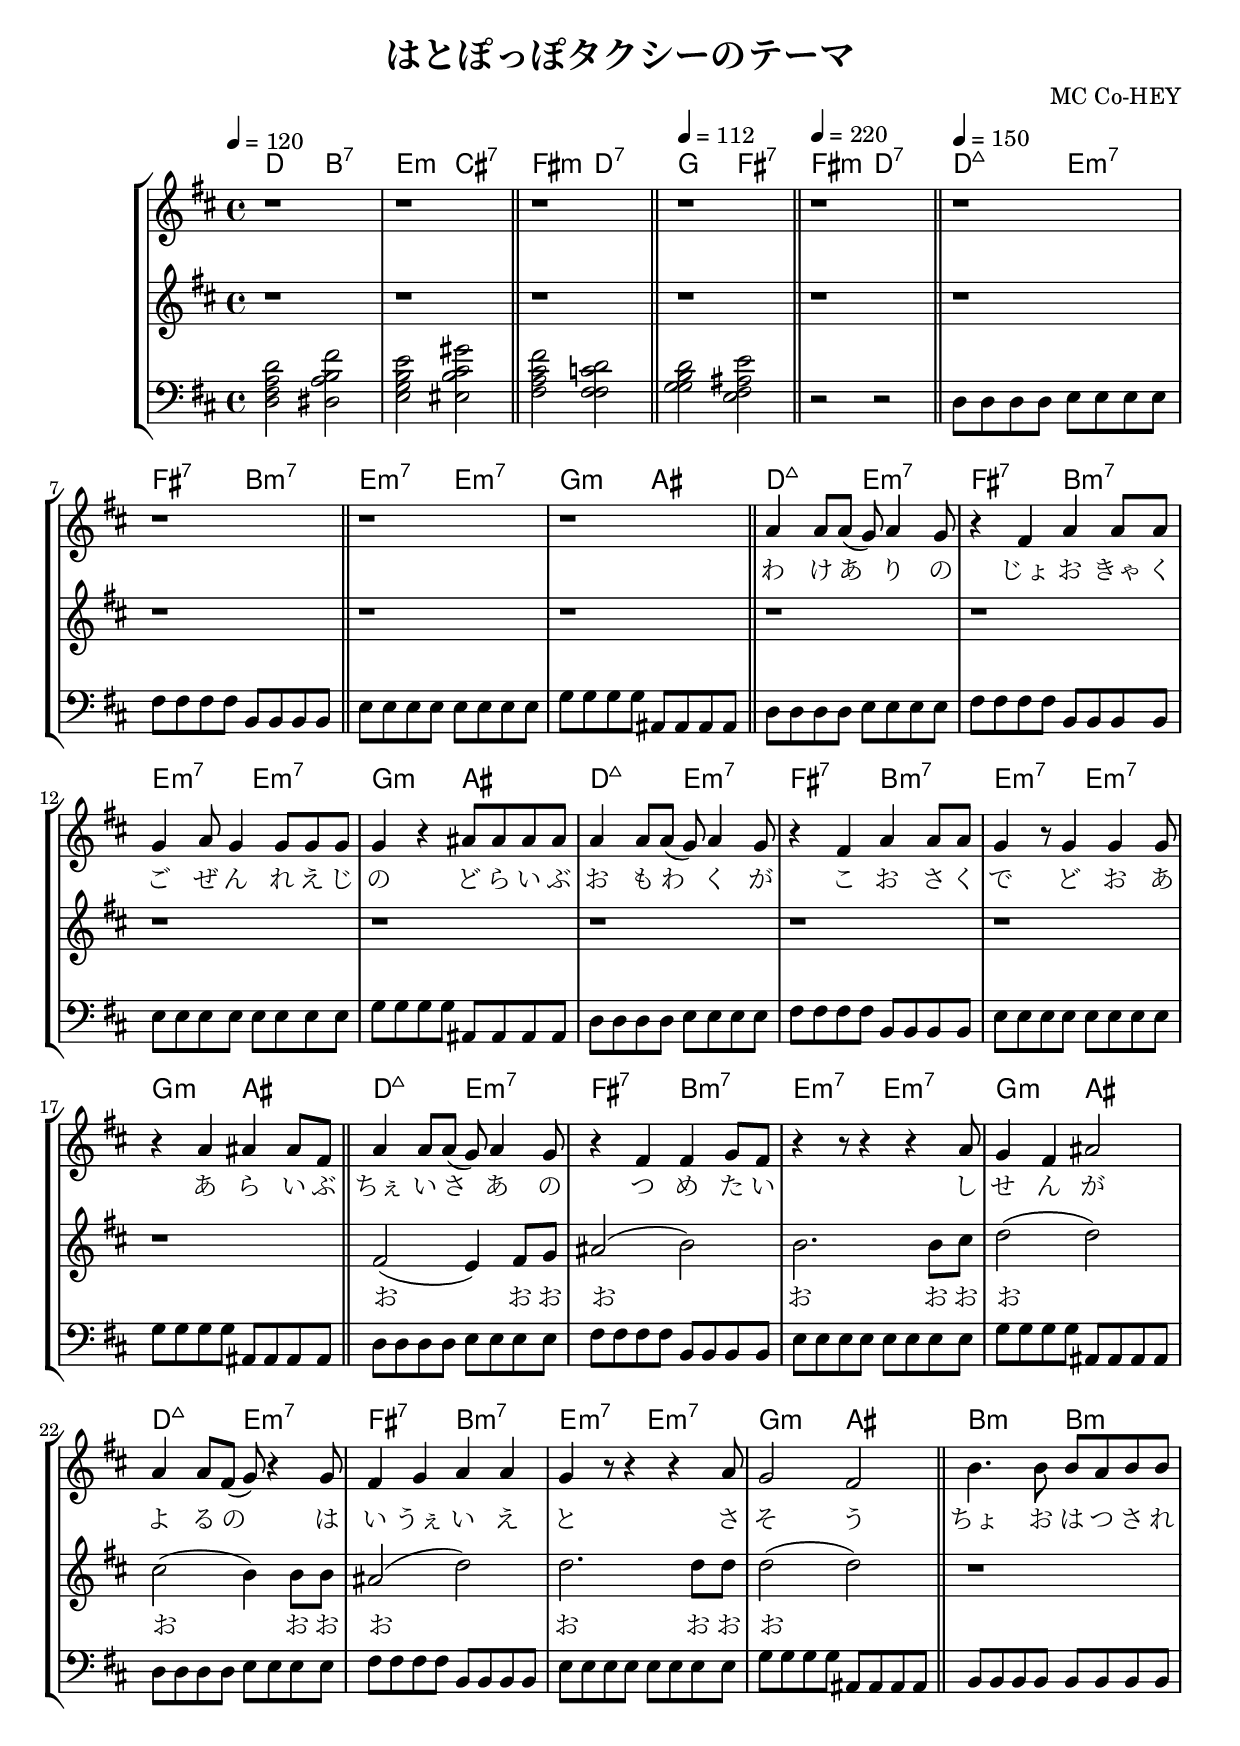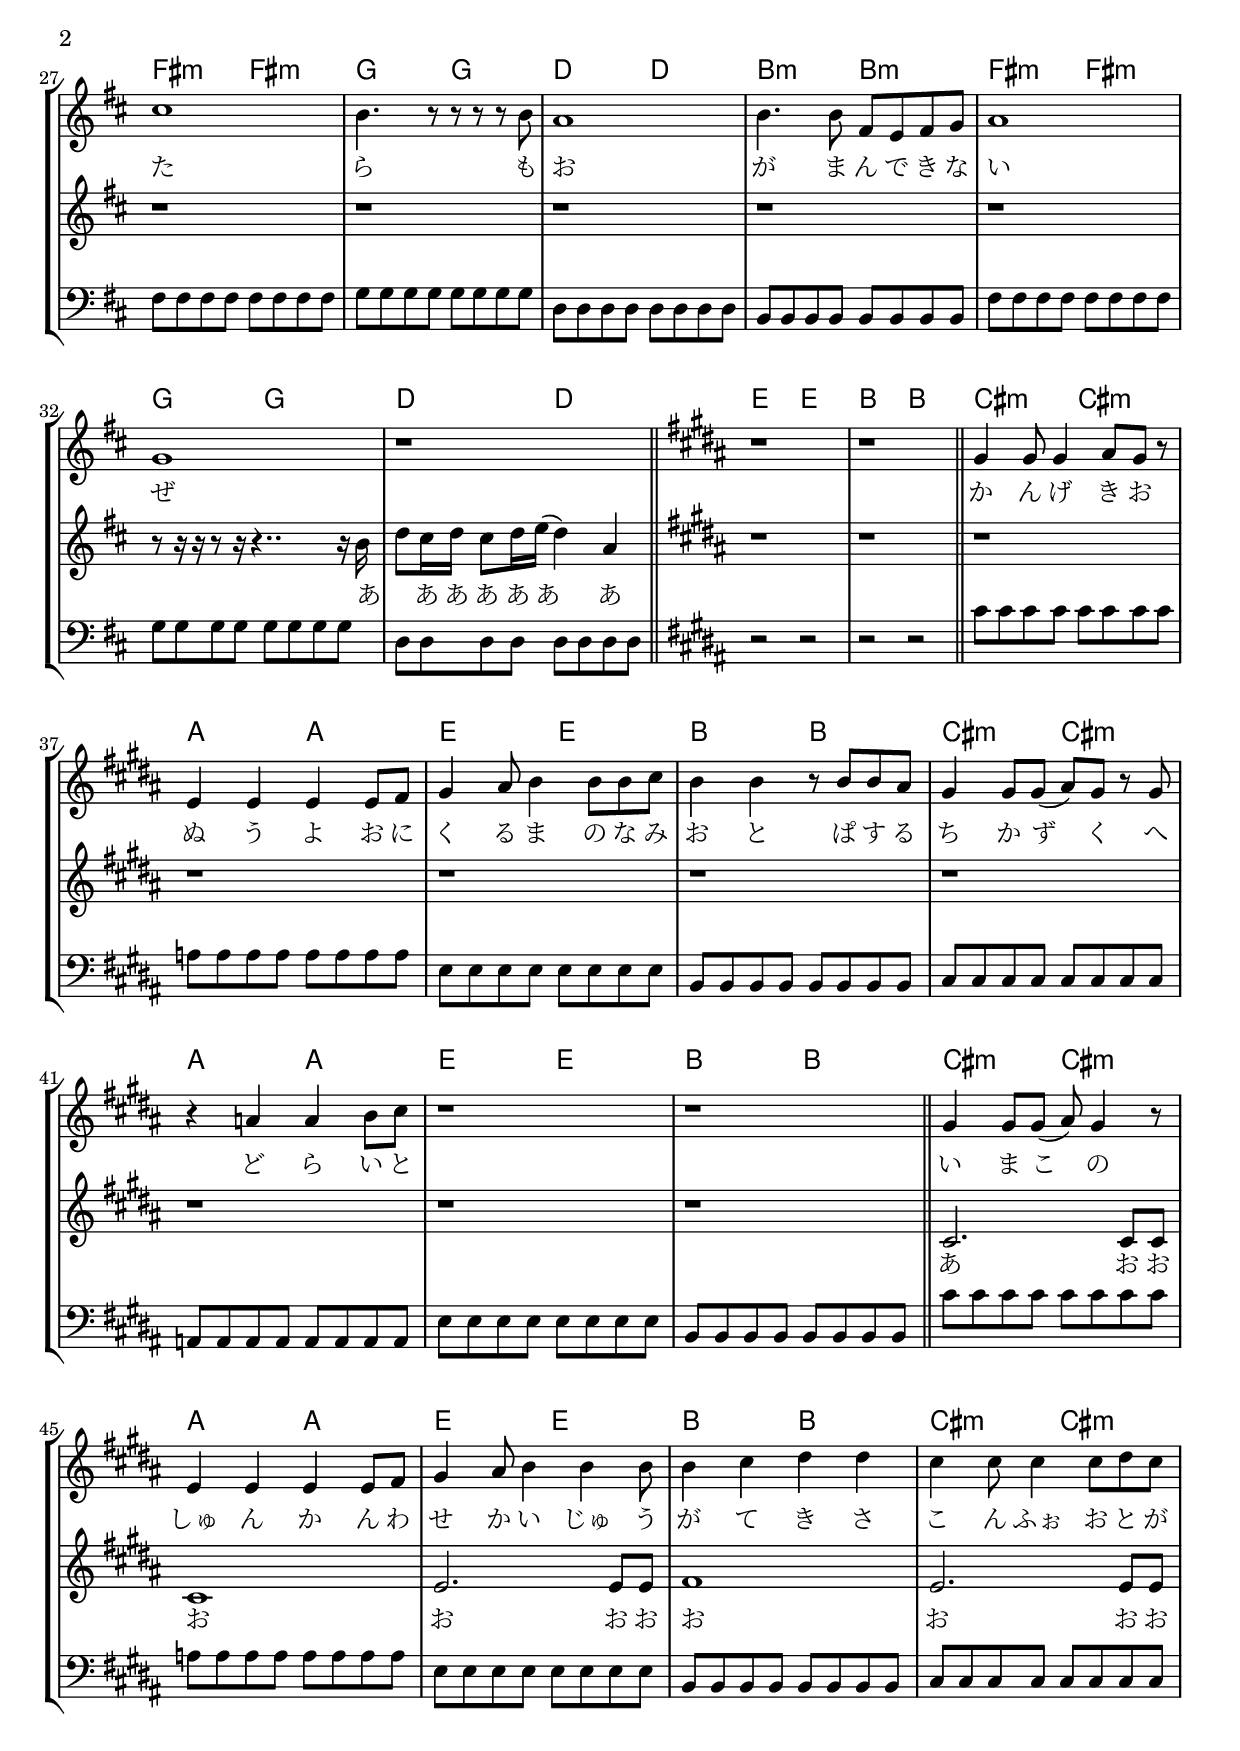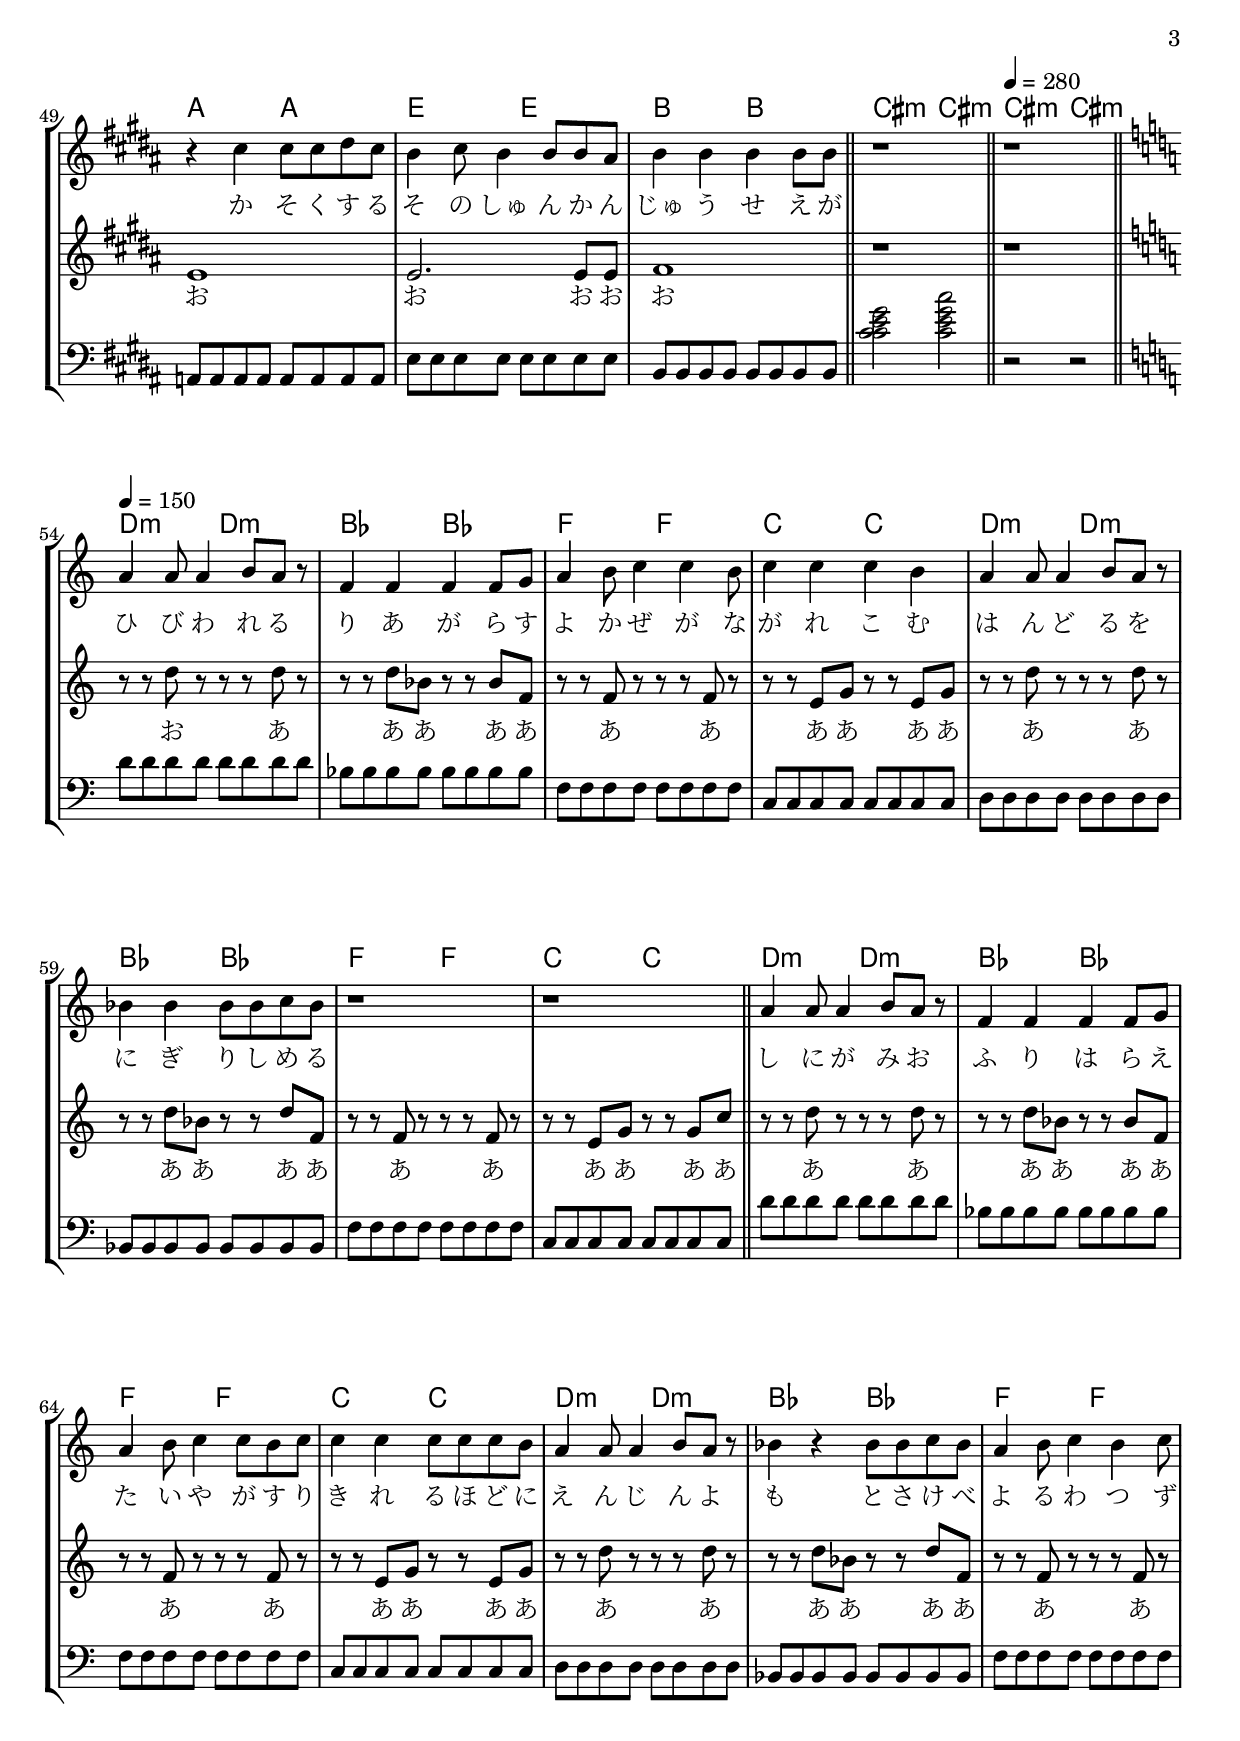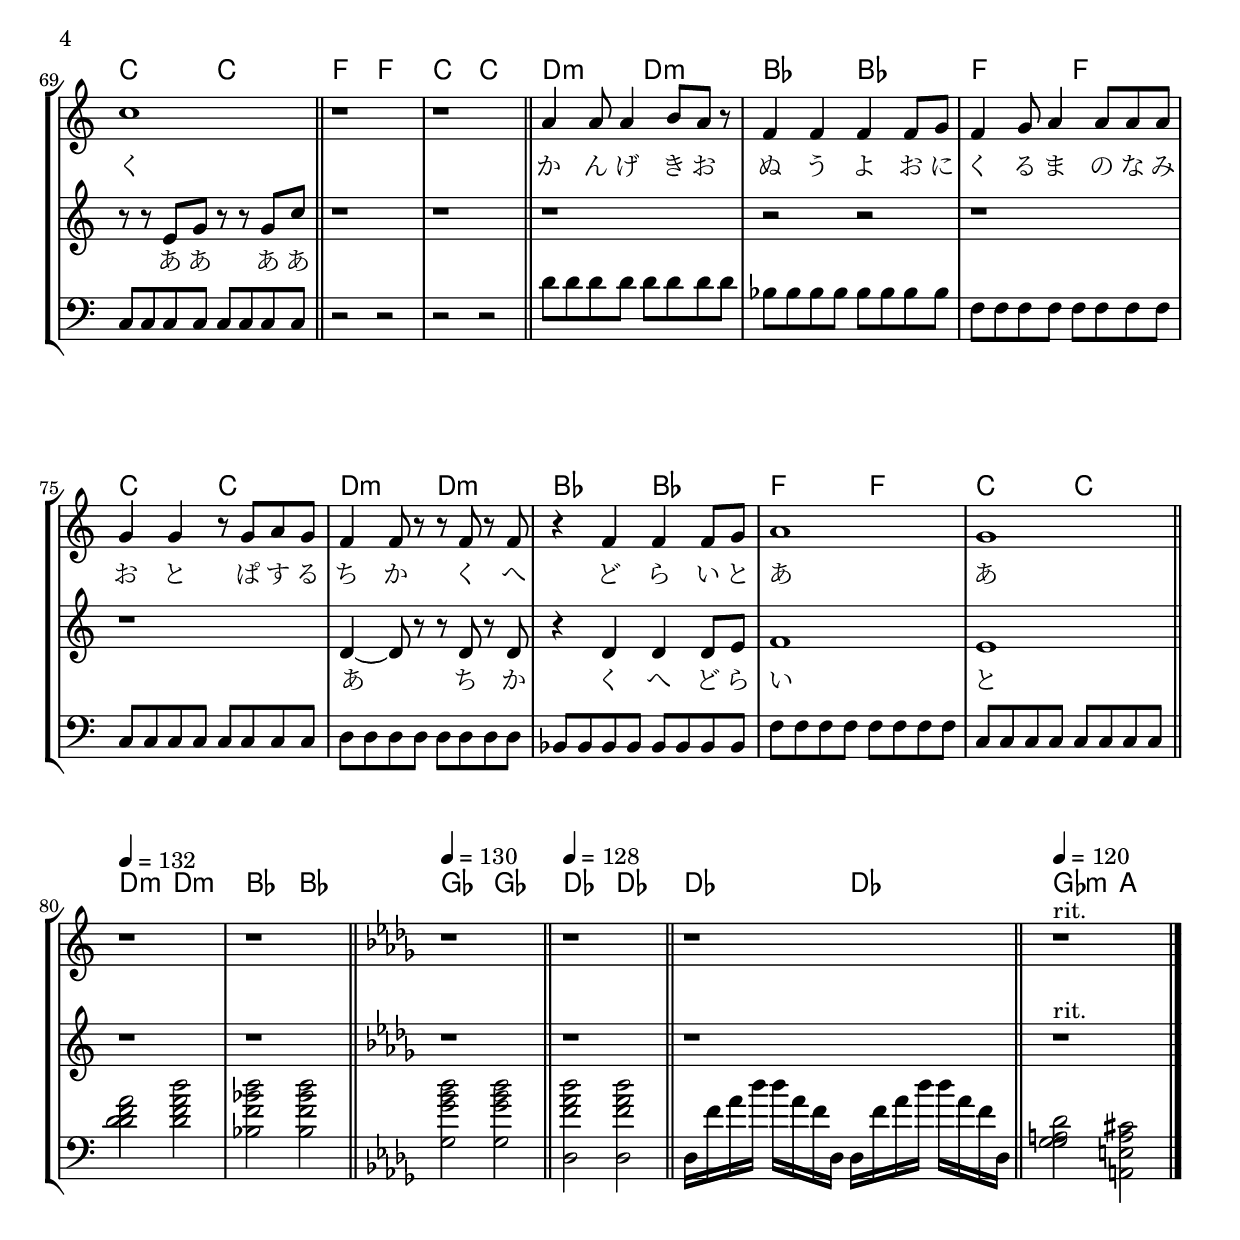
\version "2.12.1"

\header {
	title = \markup {はとぽっぽタクシーのテーマ}
	composer = \markup \center-column {"MC Co-HEY"}
}

harmony = \chordmode {
	d2 b:7 e:m cis:7 

	fis:m d:7 

	g fis:7 

	fis:m d:7 

	d:maj7 e:min7 fis:7 b:min7 

	e:min7 e:min7 g:m ais 

	d:maj7 e:min7 fis:7 b:min7 e:min7 e:min7 g:m ais d:maj7 e:min7 fis:7 b:min7 e:min7 e:min7 g:m ais 

	d:maj7 e:min7 fis:7 b:min7 e:min7 e:min7 g:m ais d:maj7 e:min7 fis:7 b:min7 e:min7 e:min7 g:m ais 

	b:m b:m fis:m fis:m g g d d b:m b:m fis:m fis:m g g d d 

	e e b b 

	cis:m cis:m a a e e b b cis:m cis:m a a e e b b 

	cis:m cis:m a a e e b b cis:m cis:m a a e e b b 

	cis:m cis:m 

	cis:m cis:m 

	d:m d:m bes bes f f c c d:m d:m bes bes f f c c 

	d:m d:m bes bes f f c c d:m d:m bes bes f f c c 

	f f c c 

	d:m d:m bes bes f f c c d:m d:m bes bes f f c c 

	d:m d:m bes bes 

	ges ges 

	des des 

	des des 

	ges:m a 
}

melody = {
	\key d \major
	\tempo 4 = 120
	r1 | r1   
	r1   
	\tempo 4 = 112
	r1   
	\tempo 4 = 220
	r1   
	\tempo 4 = 150
	r1 | r1   
	r1 | r1   
	\set Staff.midiInstrument = #"mmi0.38"
	a'4  a'8  a'8  (g'8)  a'4  g'8 
	r4  fis'4  a'4  a'8  a'8 
	g'4  a'8  g'4  g'8  g'8  g'8 
	g'4  r4  ais'8  ais'8  ais'8  ais'8 
	a'4  a'8  a'8  (g'8)  a'4  g'8 
	r4  fis'4  a'4  a'8  a'8 
	g'4  r8  g'4  g'4  g'8 
	r4  a'4  ais'4  ais'8  fis'8
	\set Staff.midiInstrument = #"mmi0.38"
	a'4  a'8  a'8  (g'8)  a'4  g'8 
	r4  fis'4  fis'4  g'8  fis'8 
	r4  r8  r4  r4  a'8 
	g'4  fis'4  ais'2 
	a'4  a'8  fis'8  (g'8)  r4  g'8 
	fis'4  g'4  a'4  a'4 
	g'4  r8  r4  r4  a'8 
	g'2  fis'2
	\set Staff.midiInstrument = #"mmi0.38"
	b'4.  b'8  b'8  a'8  b'8  b'8 
	cis''1 
	b'4.  r8  r8  r8  r8  b'8 
	a'1 
	b'4.  b'8  fis'8  e'8  fis'8  g'8 
	a'1 
	g'1 
	r1
	\key b \major
	r1 | r1   
	\set Staff.midiInstrument = #"mmi0.38"
	gis'4  gis'8  gis'4  ais'8  gis'8  r8 
	e'4  e'4  e'4  e'8  fis'8 
	gis'4  ais'8  b'4  b'8  b'8  cis''8 
	b'4  b'4  r8  b'8  b'8  ais'8 
	gis'4  gis'8  gis'8  (ais'8)  gis'8  r8  gis'8 
	r4  a'4  a'4  b'8  cis''8
	r1 r1 	\set Staff.midiInstrument = #"mmi0.38"
	gis'4  gis'8  gis'8  (ais'8)  gis'4  r8 
	e'4  e'4  e'4  e'8  fis'8 
	gis'4  ais'8  b'4  b'4  b'8 
	b'4  cis''4  dis''4  dis''4 
	cis''4  cis''8  cis''4  cis''8  dis''8  cis''8 
	r4  cis''4  cis''8  cis''8  dis''8  cis''8 
	b'4  cis''8  b'4  b'8  b'8  ais'8 
	b'4  b'4  b'4  b'8  b'8
	r1   
	\tempo 4 = 280
	r1   
	\set Staff.midiInstrument = #"mmi0.38"
		\key c \major
	\tempo 4 = 150
a'4  a'8  a'4  b'8  a'8  r8 
	f'4  f'4  f'4  f'8  g'8 
	a'4  b'8  c''4  c''4  b'8 
	c''4  c''4  c''4  b'4 
	a'4  a'8  a'4  b'8  a'8  r8 
	bes'4  bes'4  bes'8  bes'8  c''8  bes'8
	r1 r1 	\set Staff.midiInstrument = #"mmi0.38"
	a'4  a'8  a'4  b'8  a'8  r8 
	f'4  f'4  f'4  f'8  g'8 
	a'4  b'8  c''4  c''8  b'8  c''8 
	c''4  c''4  c''8  c''8  c''8  b'8 
	a'4  a'8  a'4  b'8  a'8  r8 
	bes'4  r4  bes'8  bes'8  c''8  bes'8 
	a'4  b'8  c''4  b'4  c''8 
	c''1
	r1 | r1   
	\set Staff.midiInstrument = #"Lead 3 (calliope)"
	a'4  a'8  a'4  b'8  a'8  r8 
	f'4  f'4  f'4  f'8  g'8 
	f'4  g'8  a'4  a'8  a'8  a'8 
	g'4  g'4  r8  g'8  a'8  g'8 
	f'4  f'8  r8  r8  f'8  r8  f'8 
	r4  f'4  f'4  f'8  g'8 
	a'1 
	g'1
	\tempo 4 = 132
	r1 | r1   
	\key des \major
	\tempo 4 = 130
	r1   
	\tempo 4 = 128
	r1   
	r1   
	\tempo 4 = 120
	r1^"rit." \bar "|."
}

words = \lyricmode {
	
	
	
	
	
	
	わ  け  あ  り  の  じょ  お  きゃ  く  ご  ぜ  ん  れ  え  じ  の  ど  ら  い  ぶ  お  も  わ  く  が  こ  お  さ  く  で  ど  お  あ  あ  ら  い  ぶ  
	ちぇ  い  さ  あ  の  つ  め  た  い  し  せ  ん  が  よ  る  の  は  い  うぇ  い  え  と  さ  そ  う  
	ちょ  お  は  つ  さ  れ  た  ら  も  お  が  ま  ん  で  き  な  い  ぜ  
	
	か  ん  げ  き  お  ぬ  う  よ  お  に  く  る  ま  の  な  み  お  と  ぱ  す  る  ち  か  ず  く  へ  ど  ら  い  と  
	い  ま  こ  の  しゅ  ん  か  ん  わ  せ  か  い  じゅ  う  が  て  き  さ  こ  ん  ふぉ  お  と  が  か  そ  く  す  る  そ  の  しゅ  ん  か  ん  じゅ  う  せ  え  が  
	
	
	ひ  び  わ  れ  る  り  あ  が  ら  す  よ  か  ぜ  が  な  が  れ  こ  む  は  ん  ど  る  を  に  ぎ  り  し  め  る  
	し  に  が  み  お  ふ  り  は  ら  え  た  い  や  が  す  り  き  れ  る  ほ  ど  に  え  ん  じ  ん  よ  も  と  さ  け  べ  よ  る  わ  つ  ず  く  
	
	か  ん  げ  き  お  ぬ  う  よ  お  に  く  る  ま  の  な  み  お  と  ぱ  す  る  ち  か  く  へ  ど  ら  い  と  あ  あ  
	
	
	
	
	
}

secondmelody = {
	\key d \major
	\tempo 4 = 120
	r1 | r1   
	r1   
	\tempo 4 = 112
	r1   
	\tempo 4 = 220
	r1   
	\tempo 4 = 150
	r1 | r1   
	r1 | r1   
	r1 | r1 | r1 | r1 | r1 | r1 | r1 | r1   
	\set Staff.midiInstrument = #"Synthstrings 1"
	fis'2  (e'4)  fis'8  g'8 
	ais'2  (b'2) 
	b'2.  b'8  cis''8 
	d''2  (d''2) 
	cis''2  (b'4)  b'8  b'8 
	ais'2  (d''2) 
	d''2.  d''8  d''8 
	d''2  (d''2)
	\set Staff.midiInstrument = #"Guitar harmonics"
	r1~ 
	r1 
	 r1~ 
	r1 
	 r1 
	r1 
	r8  r16  r16  r8  r16  r4..  r16  b'16 
	d''8  cis''16  d''16  cis''8  d''16  e''16  (d''4)  a'4
	\key b \major
	r1 | r1   
	r1 | r1 | r1 | r1 | r1 | r1 | r1 | r1   
	\set Staff.midiInstrument = #"Lead 7 (fifths)"
	cis'2.  cis'8  cis'8 
	cis'1 
	e'2.  e'8  e'8 
	fis'1 
	e'2.  e'8  e'8 
	e'1 
	e'2.  e'8  e'8 
	fis'1
	r1   
	\tempo 4 = 280
	r1   
	\set Staff.midiInstrument = #"fss0.6"
		\key c \major
	\tempo 4 = 150
r8  r8  d''8  r8  r8  r8  d''8  r8 
	r8  r8  d''8  bes'8  r8  r8  bes'8  f'8 
	r8  r8  f'8  r8  r8  r8  f'8  r8 
	r8  r8  e'8  g'8  r8  r8  e'8  g'8 
	r8  r8  d''8  r8  r8  r8  d''8  r8 
	r8  r8  d''8  bes'8  r8  r8  d''8  f'8 
	r8  r8  f'8  r8  r8  r8  f'8  r8 
	r8  r8  e'8  g'8  r8  r8  g'8  c''8
	\set Staff.midiInstrument = #"fss0.6"
	r8  r8  d''8  r8  r8  r8  d''8  r8 
	r8  r8  d''8  bes'8  r8  r8  bes'8  f'8 
	r8  r8  f'8  r8  r8  r8  f'8  r8 
	r8  r8  e'8  g'8  r8  r8  e'8  g'8 
	r8  r8  d''8  r8  r8  r8  d''8  r8 
	r8  r8  d''8  bes'8  r8  r8  d''8  f'8 
	r8  r8  f'8  r8  r8  r8  f'8  r8 
	r8  r8  e'8  g'8  r8  r8  g'8  c''8
	r1 | r1   
	\set Staff.midiInstrument = #"Lead 3 (calliope)"
	r1~ 
	r2  r2 
	r1 
	r1 
	d'4  d'8  r8  r8  d'8  r8  d'8 
	r4  d'4  d'4  d'8  e'8 
	f'1 
	e'1
	\tempo 4 = 132
	r1 | r1   
	\key des \major
	\tempo 4 = 130
	r1   
	\tempo 4 = 128
	r1   
	r1   
	\tempo 4 = 120
	r1^"rit." \bar "|."
}

secondwords = \lyricmode {
	
	
	
	
	
	
	
	お  お  お  お  お  お  お  お  お  お  お  お  お  お  お  お  
	あ  あ  あ  あ  あ  あ  あ  あ  
	
	
	お  お  お  お  お  お  お  お  お  お  お  お  お  お  お  お  
	
	
	あ  あ  あ  あ  あ  あ  あ  あ  あ  あ  あ  あ  あ  あ  あ  あ  あ  あ  あ  あ  あ  あ  あ  あ  
	あ  あ  あ  あ  あ  あ  あ  あ  あ  あ  あ  あ  あ  あ  あ  あ  あ  あ  あ  あ  あ  あ  あ  あ  
	
	ち  か  く  へ  ど  ら  い  と  あ  あ  
	
	
	
	
	
}

tempochange = {
	\tempo 4 = 120
	r1 | r1 \bar "||"
	\tempo 4 = 120
	r1 \bar "||"
	\tempo 4 = 112
	r1 \bar "||"
	\tempo 4 = 220
	r1 \bar "||"
	\tempo 4 = 150
	r1 | r1 \bar "||"
	\tempo 4 = 150
	r1 | r1 \bar "||"
	\tempo 4 = 150
	r1 | r1 | r1 | r1 | r1 | r1 | r1 | r1 \bar "||"
	\tempo 4 = 150
	r1 | r1 | r1 | r1 | r1 | r1 | r1 | r1 \bar "||"
	\tempo 4 = 150
	r1 | r1 | r1 | r1 | r1 | r1 | r1 | r1 \bar "||"
	\tempo 4 = 150
	r1 | r1 \bar "||"
	\tempo 4 = 150
	r1 | r1 | r1 | r1 | r1 | r1 | r1 | r1 \bar "||"
	\tempo 4 = 150
	r1 | r1 | r1 | r1 | r1 | r1 | r1 | r1 \bar "||"
	\tempo 4 = 150
	r1 \bar "||"
	\tempo 4 = 280
	r1 \bar "||"
	\tempo 4 = 150
	r1 | r1 | r1 | r1 | r1 | r1 | r1 | r1 \bar "||"
	\tempo 4 = 150
	r1 | r1 | r1 | r1 | r1 | r1 | r1 | r1 \bar "||"
	\tempo 4 = 150
	r1 | r1 \bar "||"
	\tempo 4 = 150
	r1 | r1 | r1 | r1 | r1 | r1 | r1 | r1 \bar "||"
	\tempo 4 = 132
	r1 | r1 \bar "||"
	\tempo 4 = 130
	r1 \bar "||"
	\tempo 4 = 128
	r1 \bar "||"
	\tempo 4 = 128
	r1 \bar "||"
	\tempo 4 = 120
	\tempo 4 = 90 r2 \tempo 4 = 80 r2 \bar "|."
}

mainacc = {
	\clef bass
	\set Staff.midiInstrument = #"Rock Organ"
	\key d \major
	\tempo 4 = 120
	<d fis a d'>2
	<dis a b fis'>2
	<e g b e'>2
	<eis b cis' gis'>2
	\bar "||"

	\set Staff.midiInstrument = #"Rock Organ"
	<fis a cis' fis'>2
	<fis fis c' d'>2
	\bar "||"

	\set Staff.midiInstrument = #"Rock Organ"
	\tempo 4 = 112
	<g g b d'>2
	<fis e ais e'>2
	\bar "||"

	\set Staff.midiInstrument = #"Rock Organ"
	\tempo 4 = 220
	r2
	r2
	\bar "||"

	\set Staff.midiInstrument = #"Electric Bass (pick)"
	\tempo 4 = 150
	d8 d8 d8 d8
	e8 e8 e8 e8
	fis8 fis8 fis8 fis8
	b,8 b,8 b,8 b,8
	\bar "||"

	\set Staff.midiInstrument = #"Electric Bass (pick)"
	e8 e8 e8 e8
	e8 e8 e8 e8
	g8 g8 g8 g8
	ais,8 ais,8 ais,8 ais,8
	\bar "||"

	\set Staff.midiInstrument = #"Electric Bass (pick)"
	d8 d8 d8 d8
	e8 e8 e8 e8
	fis8 fis8 fis8 fis8
	b,8 b,8 b,8 b,8
	e8 e8 e8 e8
	e8 e8 e8 e8
	g8 g8 g8 g8
	ais,8 ais,8 ais,8 ais,8
	d8 d8 d8 d8
	e8 e8 e8 e8
	fis8 fis8 fis8 fis8
	b,8 b,8 b,8 b,8
	e8 e8 e8 e8
	e8 e8 e8 e8
	g8 g8 g8 g8
	ais,8 ais,8 ais,8 ais,8
	\bar "||"

	\set Staff.midiInstrument = #"Electric Bass (pick)"
	d8 d8 d8 d8
	e8 e8 e8 e8
	fis8 fis8 fis8 fis8
	b,8 b,8 b,8 b,8
	e8 e8 e8 e8
	e8 e8 e8 e8
	g8 g8 g8 g8
	ais,8 ais,8 ais,8 ais,8
	d8 d8 d8 d8
	e8 e8 e8 e8
	fis8 fis8 fis8 fis8
	b,8 b,8 b,8 b,8
	e8 e8 e8 e8
	e8 e8 e8 e8
	g8 g8 g8 g8
	ais,8 ais,8 ais,8 ais,8
	\bar "||"

	\set Staff.midiInstrument = #"Electric Bass (pick)"
	b,8 b,8 b,8 b,8
	b,8 b,8 b,8 b,8
	fis8 fis8 fis8 fis8
	fis8 fis8 fis8 fis8
	g8 g8 g8 g8
	g8 g8 g8 g8
	d8 d8 d8 d8
	d8 d8 d8 d8
	b,8 b,8 b,8 b,8
	b,8 b,8 b,8 b,8
	fis8 fis8 fis8 fis8
	fis8 fis8 fis8 fis8
	g8 g8 g8 g8
	g8 g8 g8 g8
	d8 d8 d8 d8
	d8 d8 d8 d8
	\bar "||"

	\set Staff.midiInstrument = #"Electric Bass (pick)"
	\key b \major
	r2
	r2
	r2
	r2
	\bar "||"

	\set Staff.midiInstrument = #"Electric Guitar (muted)"
	cis'8 cis'8 cis'8 cis'8
	cis'8 cis'8 cis'8 cis'8
	a8 a8 a8 a8
	a8 a8 a8 a8
	e8 e8 e8 e8
	e8 e8 e8 e8
	b,8 b,8 b,8 b,8
	b,8 b,8 b,8 b,8
	cis8 cis8 cis8 cis8
	cis8 cis8 cis8 cis8
	a,8 a,8 a,8 a,8
	a,8 a,8 a,8 a,8
	e8 e8 e8 e8
	e8 e8 e8 e8
	b,8 b,8 b,8 b,8
	b,8 b,8 b,8 b,8
	\bar "||"

	\set Staff.midiInstrument = #"Electric Guitar (muted)"
	cis'8 cis'8 cis'8 cis'8
	cis'8 cis'8 cis'8 cis'8
	a8 a8 a8 a8
	a8 a8 a8 a8
	e8 e8 e8 e8
	e8 e8 e8 e8
	b,8 b,8 b,8 b,8
	b,8 b,8 b,8 b,8
	cis8 cis8 cis8 cis8
	cis8 cis8 cis8 cis8
	a,8 a,8 a,8 a,8
	a,8 a,8 a,8 a,8
	e8 e8 e8 e8
	e8 e8 e8 e8
	b,8 b,8 b,8 b,8
	b,8 b,8 b,8 b,8
	\bar "||"

	\set Staff.midiInstrument = #"Gunshot"
	<cis' cis' e' gis'>2
	<cis' e' gis' cis''>2
	\bar "||"

	\set Staff.midiInstrument = #"Electric Bass (pick)"
	\tempo 4 = 280
	r2
	r2
	\bar "||"

	\set Staff.midiInstrument = #"Distorted Guitar"
	\key c \major
	\tempo 4 = 150
	d'8 d'8 d'8 d'8
	d'8 d'8 d'8 d'8
	bes8 bes8 bes8 bes8
	bes8 bes8 bes8 bes8
	f8 f8 f8 f8
	f8 f8 f8 f8
	c8 c8 c8 c8
	c8 c8 c8 c8
	d8 d8 d8 d8
	d8 d8 d8 d8
	bes,8 bes,8 bes,8 bes,8
	bes,8 bes,8 bes,8 bes,8
	f8 f8 f8 f8
	f8 f8 f8 f8
	c8 c8 c8 c8
	c8 c8 c8 c8
	\bar "||"

	\set Staff.midiInstrument = #"Distorted Guitar"
	d'8 d'8 d'8 d'8
	d'8 d'8 d'8 d'8
	bes8 bes8 bes8 bes8
	bes8 bes8 bes8 bes8
	f8 f8 f8 f8
	f8 f8 f8 f8
	c8 c8 c8 c8
	c8 c8 c8 c8
	d8 d8 d8 d8
	d8 d8 d8 d8
	bes,8 bes,8 bes,8 bes,8
	bes,8 bes,8 bes,8 bes,8
	f8 f8 f8 f8
	f8 f8 f8 f8
	c8 c8 c8 c8
	c8 c8 c8 c8
	\bar "||"

	\set Staff.midiInstrument = #"Distorted Guitar"
	r2
	r2
	r2
	r2
	\bar "||"

	\set Staff.midiInstrument = #"Distorted Guitar"
	d'8 d'8 d'8 d'8
	d'8 d'8 d'8 d'8
	bes8 bes8 bes8 bes8
	bes8 bes8 bes8 bes8
	f8 f8 f8 f8
	f8 f8 f8 f8
	c8 c8 c8 c8
	c8 c8 c8 c8
	d8 d8 d8 d8
	d8 d8 d8 d8
	bes,8 bes,8 bes,8 bes,8
	bes,8 bes,8 bes,8 bes,8
	f8 f8 f8 f8
	f8 f8 f8 f8
	c8 c8 c8 c8
	c8 c8 c8 c8
	\bar "||"

	\set Staff.midiInstrument = #"Rock Organ"
	\tempo 4 = 132
	<d' d' f' a'>2
	<d' f' a' d''>2
	<bes f' bes' d''>2
	<bes f' bes' d''>2
	\bar "||"

	\set Staff.midiInstrument = #"Rock Organ"
	\key des \major
	\tempo 4 = 130
	<ges ges' bes' des''>2
	<ges ges' bes' des''>2
	\bar "||"

	\set Staff.midiInstrument = #"Rock Organ"
	\tempo 4 = 128
	<des f' as' des''>2
	<des f' as' des''>2
	\bar "||"

	\set Staff.midiInstrument = #"Guitar Fret Noise"
	des16 f' as' des'' des'' as' f' des
	des16 f' as' des'' des'' as' f' des
	\bar "||"

	\set Staff.midiInstrument = #"Electric Piano 1"
	\tempo 4 = 120
	<ges ges a des'>2
	<a, e a cis'>2
	\bar "|."
}

subacc = {
	\clef bass
	\set Staff.midiInstrument = #"Synthstrings 1"
	\key d \major
	\tempo 4 = 120
	d4.d8
	dis4.dis8
	e4.e8
	eis4.eis8
	\bar "||"

	\set Staff.midiInstrument = #"Synthstrings 1"
	fis4.fis8
	fis4.fis8
	\bar "||"

	\set Staff.midiInstrument = #"Synthstrings 1"
	\tempo 4 = 112
	g4.g8
	fis4.fis8
	\bar "||"

	\set Staff.midiInstrument = #"Synthstrings 1"
	\tempo 4 = 220
	r2
	r2
	\bar "||"

	\set Staff.midiInstrument = #"Acoustic grand"
	\tempo 4 = 150
	r2
	r2
	r2
	r2
	\bar "||"

	\set Staff.midiInstrument = #"Lead 2 (sawtooth)"
	e16 e g d' e e g d'
	e16 e g d' e e g d'
	g16 g bes d' g g bes d'
	ais,16 eis ais d' ais, eis ais d'
	\bar "||"

	\set Staff.midiInstrument = #"Lead 2 (sawtooth)"
	d16 fis cis' d' d fis cis' d'
	e16 e g d' e e g d'
	fis16 e ais e' fis e ais e'
	b,16 fis a d' b, fis a d'
	e16 e g d' e e g d'
	e16 e g d' e e g d'
	g16 g bes d' g g bes d'
	ais,16 eis ais d' ais, eis ais d'
	d16 fis cis' d' d fis cis' d'
	e16 e g d' e e g d'
	fis16 e ais e' fis e ais e'
	b,16 fis a d' b, fis a d'
	e16 e g d' e e g d'
	e16 e g d' e e g d'
	g16 g bes d' g g bes d'
	ais,16 eis ais d' ais, eis ais d'
	\bar "||"

	\set Staff.midiInstrument = #"Lead 2 (sawtooth)"
	d8 d'16 cis'16   fis16 cis'16 d'16 cis'16
	e8 d'16 g16   e16 g16 d'16 g16
	fis8 e'16 ais16   e16 ais16 e'16 ais16
	b,8 d'16 a16   fis16 a16 d'16 a16
	e8 d'16 g16   e16 g16 d'16 g16
	e8 d'16 g16   e16 g16 d'16 g16
	g8 d'16 bes16   g16 bes16 d'16 bes16
	ais,8 d'16 ais16   eis16 ais16 d'16 ais16
	d8 d'16 cis'16   fis16 cis'16 d'16 cis'16
	e8 d'16 g16   e16 g16 d'16 g16
	fis8 e'16 ais16   e16 ais16 e'16 ais16
	b,8 d'16 a16   fis16 a16 d'16 a16
	e8 d'16 g16   e16 g16 d'16 g16
	e8 d'16 g16   e16 g16 d'16 g16
	g8 d'16 bes16   g16 bes16 d'16 bes16
	ais,8 d'16 ais16   eis16 ais16 d'16 ais16
	\bar "||"

	\set Staff.midiInstrument = #"Lead 2 (sawtooth)"
	<b, fis b d'>4 <b, fis b d'>4
	<b, fis b d'>4 <b, fis b d'>4
	<fis a cis' fis'>4 <fis a cis' fis'>4
	<fis a cis' fis'>4 <fis a cis' fis'>4
	<g g b d'>4 <g g b d'>4
	<g g b d'>4 <g g b d'>4
	<d fis a d'>4 <d fis a d'>4
	<d fis a d'>4 <d fis a d'>4
	<b, fis b d'>4 <b, fis b d'>4
	<b, fis b d'>4 <b, fis b d'>4
	<fis a cis' fis'>4 <fis a cis' fis'>4
	<fis a cis' fis'>4 <fis a cis' fis'>4
	<g g b d'>4 <g g b d'>4
	<g g b d'>4 <g g b d'>4
	<d fis a d'>4 <d fis a d'>4
	<d fis a d'>4 <d fis a d'>4
	\bar "||"

	\set Staff.midiInstrument = #"Overdriven Guitar"
	\key b \major
	r2
	r2
	r2
	r2
	\bar "||"

	\set Staff.midiInstrument = #"Electric Grand"
	cis'16 cis'16 <cis' e' gis'>16 cis'16   cis'32 cis'32 cis'16 <cis' e' gis'>16 cis'16
	cis'16 cis'16 <e' gis' cis''>16 cis'16   cis'32 cis'32 cis'16 <e' gis' cis''>16 cis'16
	a16 a16 <e' a' cis''>16 a16   a32 a32 a16 <e' a' cis''>16 a16
	a16 a16 <e' a' cis''>16 a16   a32 a32 a16 <e' a' cis''>16 a16
	e16 e16 <e' gis' b'>16 e16   e32 e32 e16 <e' gis' b'>16 e16
	e16 e16 <e' gis' b'>16 e16   e32 e32 e16 <e' gis' b'>16 e16
	b,16 b,16 <dis' fis' b'>16 b,16   b,32 b,32 b,16 <dis' fis' b'>16 b,16
	b,16 b,16 <dis' fis' b'>16 b,16   b,32 b,32 b,16 <dis' fis' b'>16 b,16
	cis16 cis16 <cis' e' gis'>16 cis16   cis32 cis32 cis16 <cis' e' gis'>16 cis16
	cis16 cis16 <cis' e' gis'>16 cis16   cis32 cis32 cis16 <cis' e' gis'>16 cis16
	a,16 a,16 <cis' e' a'>16 a,16   a,32 a,32 a,16 <cis' e' a'>16 a,16
	a,16 a,16 <cis' e' a'>16 a,16   a,32 a,32 a,16 <cis' e' a'>16 a,16
	e16 e16 <b e' gis'>16 e16   e32 e32 e16 <b e' gis'>16 e16
	e16 e16 <b e' gis'>16 e16   e32 e32 e16 <b e' gis'>16 e16
	b,16 b,16 <dis' fis' b'>16 b,16   b,32 b,32 b,16 <dis' fis' b'>16 b,16
	b,16 b,16 <dis' fis' dis''>16 b,16   b,32 b,32 b,16 <dis' fis' dis''>16 b,16
	\bar "||"

	\set Staff.midiInstrument = #"Electric Grand"
	cis'16 cis'16 <cis' e' gis'>16 cis'16   cis'32 cis'32 cis'16 <cis' e' gis'>16 cis'16
	cis'16 cis'16 <e' gis' cis''>16 cis'16   cis'32 cis'32 cis'16 <e' gis' cis''>16 cis'16
	a16 a16 <e' a' cis''>16 a16   a32 a32 a16 <e' a' cis''>16 a16
	a16 a16 <e' a' cis''>16 a16   a32 a32 a16 <e' a' cis''>16 a16
	e16 e16 <e' gis' b'>16 e16   e32 e32 e16 <e' gis' b'>16 e16
	e16 e16 <e' gis' b'>16 e16   e32 e32 e16 <e' gis' b'>16 e16
	b,16 b,16 <dis' fis' b'>16 b,16   b,32 b,32 b,16 <dis' fis' b'>16 b,16
	b,16 b,16 <dis' fis' b'>16 b,16   b,32 b,32 b,16 <dis' fis' b'>16 b,16
	cis16 cis16 <cis' e' gis'>16 cis16   cis32 cis32 cis16 <cis' e' gis'>16 cis16
	cis16 cis16 <cis' e' gis'>16 cis16   cis32 cis32 cis16 <cis' e' gis'>16 cis16
	a,16 a,16 <cis' e' a'>16 a,16   a,32 a,32 a,16 <cis' e' a'>16 a,16
	a,16 a,16 <cis' e' a'>16 a,16   a,32 a,32 a,16 <cis' e' a'>16 a,16
	e16 e16 <b e' gis'>16 e16   e32 e32 e16 <b e' gis'>16 e16
	e16 e16 <b e' gis'>16 e16   e32 e32 e16 <b e' gis'>16 e16
	b,16 b,16 <dis' fis' b'>16 b,16   b,32 b,32 b,16 <dis' fis' b'>16 b,16
	b,16 b,16 <dis' fis' dis''>16 b,16   b,32 b,32 b,16 <dis' fis' dis''>16 b,16
	\bar "||"

	\set Staff.midiInstrument = #"Gunshot"
	<cis' cis' e' gis'>2
	<cis' e' gis' cis''>2
	\bar "||"

	\set Staff.midiInstrument = #"Orchestra Hit"
	\tempo 4 = 280
	r2
	r2
	\bar "||"

	\set Staff.midiInstrument = #"Gunshot"
	\key c \major
	\tempo 4 = 150
	d'16 d'16 <d' f' a'>16 d'16   d'32 d'32 d'16 <d' f' a'>16 d'16
	d'16 d'16 <f' a' d''>16 d'16   d'32 d'32 d'16 <f' a' d''>16 d'16
	bes16 bes16 <f' bes' d''>16 bes16   bes32 bes32 bes16 <f' bes' d''>16 bes16
	bes16 bes16 <f' bes' d''>16 bes16   bes32 bes32 bes16 <f' bes' d''>16 bes16
	f16 f16 <f' a' c''>16 f16   f32 f32 f16 <f' a' c''>16 f16
	f16 f16 <f' a' c''>16 f16   f32 f32 f16 <f' a' c''>16 f16
	c16 c16 <e' g' c''>16 c16   c32 c32 c16 <e' g' c''>16 c16
	c16 c16 <e' g' c''>16 c16   c32 c32 c16 <e' g' c''>16 c16
	d16 d16 <d' f' a'>16 d16   d32 d32 d16 <d' f' a'>16 d16
	d16 d16 <d' f' a'>16 d16   d32 d32 d16 <d' f' a'>16 d16
	bes,16 bes,16 <d' f' bes'>16 bes,16   bes,32 bes,32 bes,16 <d' f' bes'>16 bes,16
	bes,16 bes,16 <d' f' bes'>16 bes,16   bes,32 bes,32 bes,16 <d' f' bes'>16 bes,16
	f16 f16 <c' f' a'>16 f16   f32 f32 f16 <c' f' a'>16 f16
	f16 f16 <c' f' a'>16 f16   f32 f32 f16 <c' f' a'>16 f16
	c16 c16 <e' g' c''>16 c16   c32 c32 c16 <e' g' c''>16 c16
	c16 c16 <e' g' e''>16 c16   c32 c32 c16 <e' g' e''>16 c16
	\bar "||"

	\set Staff.midiInstrument = #"Gunshot"
	d'16 d'16 <d' f' a'>16 d'16   d'32 d'32 d'16 <d' f' a'>16 d'16
	d'16 d'16 <f' a' d''>16 d'16   d'32 d'32 d'16 <f' a' d''>16 d'16
	bes16 bes16 <f' bes' d''>16 bes16   bes32 bes32 bes16 <f' bes' d''>16 bes16
	bes16 bes16 <f' bes' d''>16 bes16   bes32 bes32 bes16 <f' bes' d''>16 bes16
	f16 f16 <f' a' c''>16 f16   f32 f32 f16 <f' a' c''>16 f16
	f16 f16 <f' a' c''>16 f16   f32 f32 f16 <f' a' c''>16 f16
	c16 c16 <e' g' c''>16 c16   c32 c32 c16 <e' g' c''>16 c16
	c16 c16 <e' g' c''>16 c16   c32 c32 c16 <e' g' c''>16 c16
	d16 d16 <d' f' a'>16 d16   d32 d32 d16 <d' f' a'>16 d16
	d16 d16 <d' f' a'>16 d16   d32 d32 d16 <d' f' a'>16 d16
	bes,16 bes,16 <d' f' bes'>16 bes,16   bes,32 bes,32 bes,16 <d' f' bes'>16 bes,16
	bes,16 bes,16 <d' f' bes'>16 bes,16   bes,32 bes,32 bes,16 <d' f' bes'>16 bes,16
	f16 f16 <c' f' a'>16 f16   f32 f32 f16 <c' f' a'>16 f16
	f16 f16 <c' f' a'>16 f16   f32 f32 f16 <c' f' a'>16 f16
	c16 c16 <e' g' c''>16 c16   c32 c32 c16 <e' g' c''>16 c16
	c16 c16 <e' g' e''>16 c16   c32 c32 c16 <e' g' e''>16 c16
	\bar "||"

	\set Staff.midiInstrument = #"Orchestra Hit"
	r2
	r2
	r2
	r2
	\bar "||"

	\set Staff.midiInstrument = #"Orchestra Hit"
	d'8 <d' f' a'>16 <d' f' a'>16   d'16 <d' f' a'>16 <d' f' a'>16 d'16
	d'8 <f' a' d''>16 <f' a' d''>16   d'16 <f' a' d''>16 <f' a' d''>16 d'16
	bes8 <f' bes' d''>16 <f' bes' d''>16   bes16 <f' bes' d''>16 <f' bes' d''>16 bes16
	bes8 <f' bes' d''>16 <f' bes' d''>16   bes16 <f' bes' d''>16 <f' bes' d''>16 bes16
	f8 <f' a' c''>16 <f' a' c''>16   f16 <f' a' c''>16 <f' a' c''>16 f16
	f8 <f' a' c''>16 <f' a' c''>16   f16 <f' a' c''>16 <f' a' c''>16 f16
	c8 <e' g' c''>16 <e' g' c''>16   c16 <e' g' c''>16 <e' g' c''>16 c16
	c8 <e' g' c''>16 <e' g' c''>16   c16 <e' g' c''>16 <e' g' c''>16 c16
	d8 <d' f' a'>16 <d' f' a'>16   d16 <d' f' a'>16 <d' f' a'>16 d16
	d8 <d' f' a'>16 <d' f' a'>16   d16 <d' f' a'>16 <d' f' a'>16 d16
	bes,8 <d' f' bes'>16 <d' f' bes'>16   bes,16 <d' f' bes'>16 <d' f' bes'>16 bes,16
	bes,8 <d' f' bes'>16 <d' f' bes'>16   bes,16 <d' f' bes'>16 <d' f' bes'>16 bes,16
	f8 <c' f' a'>16 <c' f' a'>16   f16 <c' f' a'>16 <c' f' a'>16 f16
	f8 <c' f' a'>16 <c' f' a'>16   f16 <c' f' a'>16 <c' f' a'>16 f16
	c8 <e' g' c''>16 <e' g' c''>16   c16 <e' g' c''>16 <e' g' c''>16 c16
	c8 <e' g' e''>16 <e' g' e''>16   c16 <e' g' e''>16 <e' g' e''>16 c16
	\bar "||"

	\set Staff.midiInstrument = #"Orchestra Hit"
	\tempo 4 = 132
	d'4 r4
	d'4 r4
	bes4 r4
	bes4 r4
	\bar "||"

	\set Staff.midiInstrument = #"Orchestra Hit"
	\key des \major
	\tempo 4 = 130
	r2
	r2
	\bar "||"

	\set Staff.midiInstrument = #"Orchestra Hit"
	\tempo 4 = 128
	r2
	r2
	\bar "||"

	\set Staff.midiInstrument = #"Acoustic grand"
	r2
	r2
	\bar "||"

	\set Staff.midiInstrument = #"Acoustic grand"
	\tempo 4 = 120
	r2
	r2
	\bar "|."
}

percA = {
	\drummode {
	r1 |r1 \bar "||"
	r1 \bar "||"
	r1 \bar "||"
	r1 \bar "||"
	r8 cymr16 cymr16 cymr8 cymr16 cymr16 cymr8 cymr16 cymr16 cymr8 cymr8  |cymr8 cymr16 cymr16 cymr8 cymr16 cymr16 cymr8 cymr16 cymr16 cymr8 cymr8  \bar "||"
	r8 cymr16 cymr16 cymr8 cymr16 cymr16 cymr8 cymr16 cymr16 cymr8 cymr8  |cymr8 cymr16 cymr16 cymr8 cymr16 cymr16 cymr8 cymr16 cymr16 cymr8 cymr8  \bar "||"
	r8 cymr16 cymr16 cymr8 cymr16 cymr16 cymr8 cymr16 cymr16 cymr8 cymr8  |cymr8 cymr16 cymr16 cymr8 cymr16 cymr16 cymr8 cymr16 cymr16 cymr8 cymr8  |cymr8 cymr16 cymr16 cymr8 cymr16 cymr16 cymr8 cymr16 cymr16 cymr8 cymr16 cymr16  |cymr8 cymr16 cymr16 cymr8 cymr16 cymr16 cymr8 cymr16 cymr16 cymr8 cymr8  |r8 cymr16 cymr16 cymr8 cymr16 cymr16 cymr8 cymr16 cymr16 cymr8 cymr8  |cymr8 cymr16 cymr16 cymr8 cymr16 cymr16 cymr8 cymr16 cymr16 cymr8 cymr8  |cymr8 cymr16 cymr16 cymr8 cymr16 cymr16 cymr8 cymr16 cymr16 cymr8 cymr16 cymr16  |cymr8 cymr16 cymr16 cymr8 cymr16 cymr16 cymr8 cymr16 cymr16 cymr8 cymr8  \bar "||"
	r8 cymr16 cymr16 cymr8 cymr16 cymr16 cymr8 cymr16 cymr16 cymr8 cymr8  |cymr8 cymr16 cymr16 cymr8 cymr16 cymr16 cymr8 cymr16 cymr16 cymr8 cymr8  |cymr8 cymr16 cymr16 cymr8 cymr16 cymr16 cymr8 cymr16 cymr16 cymr8 cymr16 cymr16  |cymr8 cymr16 cymr16 cymr8 cymr16 cymr16 cymr8 cymr16 cymr16 cymr8 cymr8  |r8 cymr16 cymr16 cymr8 cymr16 cymr16 cymr8 cymr16 cymr16 cymr8 cymr8  |cymr8 cymr16 cymr16 cymr8 cymr16 cymr16 cymr8 cymr16 cymr16 cymr8 cymr8  |cymr8 cymr16 cymr16 cymr8 cymr16 cymr16 cymr8 cymr16 cymr16 cymr8 cymr16 cymr16  |cymr8 cymr16 cymr16 cymr8 cymr16 cymr16 cymr8 cymr16 cymr16 cymr8 cymr8  \bar "||"
	r2. hho4  |r1  |r2. hho4  |r1  |r2. hho4  |r1  |r2. hho4  |r1  \bar "||"
	r8 cymr16 cymr16 cymr8 cymr16 cymr16 cymr8 cymr16 cymr16 cymr8 cymr8  |cymr8 cymr16 cymr16 cymr8 cymr16 cymr16 cymr8 cymr16 cymr16 cymr8 cymr8  \bar "||"
	r8 cymr16 cymr16 cymr8 cymr16 cymr16 cymr8 cymr16 cymr16 cymr8 cymr8  |cymr8 cymr16 cymr16 cymr8 cymr16 cymr16 cymr8 cymr16 cymr16 cymr8 cymr8  |cymr8 cymr16 cymr16 cymr8 cymr16 cymr16 cymr8 cymr16 cymr16 cymr8 cymr16 cymr16  |cymr8 cymr16 cymr16 cymr8 cymr16 cymr16 cymr8 cymr16 cymr16 cymr8 cymr8  |r8 cymr16 cymr16 cymr8 cymr16 cymr16 cymr8 cymr16 cymr16 cymr8 cymr8  |cymr8 cymr16 cymr16 cymr8 cymr16 cymr16 cymr8 cymr16 cymr16 cymr8 cymr8  |cymr8 cymr16 cymr16 cymr8 cymr16 cymr16 cymr8 cymr16 cymr16 cymr8 cymr16 cymr16  |cymr8 cymr16 cymr16 cymr8 cymr16 cymr16 cymr8 cymr16 cymr16 cymr8 cymr8  \bar "||"
	r8 cymr16 cymr16 cymr8 cymr16 cymr16 cymr8 cymr16 cymr16 cymr8 cymr8  |cymr8 cymr16 cymr16 cymr8 cymr16 cymr16 cymr8 cymr16 cymr16 cymr8 cymr8  |cymr8 cymr16 cymr16 cymr8 cymr16 cymr16 cymr8 cymr16 cymr16 cymr8 cymr16 cymr16  |cymr8 cymr16 cymr16 cymr8 cymr16 cymr16 cymr8 cymr16 cymr16 cymr8 cymr8  |r8 cymr16 cymr16 cymr8 cymr16 cymr16 cymr8 cymr16 cymr16 cymr8 cymr8  |cymr8 cymr16 cymr16 cymr8 cymr16 cymr16 cymr8 cymr16 cymr16 cymr8 cymr8  |cymr8 cymr16 cymr16 cymr8 cymr16 cymr16 cymr8 cymr16 cymr16 cymr8 cymr16 cymr16  |cymr8 cymr16 cymr16 cymr8 cymr16 cymr16 cymr8 cymr16 cymr16 cymr8 cymr8  \bar "||"
	r1 \bar "||"
	r1 \bar "||"
	r8 cymr16 cymr16 cymr8 cymr16 cymr16 cymr8 cymr16 cymr16 cymr8 cymr8  |cymr8 cymr16 cymr16 cymr8 cymr16 cymr16 cymr8 cymr16 cymr16 cymr8 cymr8  |cymr8 cymr16 cymr16 cymr8 cymr16 cymr16 cymr8 cymr16 cymr16 cymr8 cymr16 cymr16  |cymr8 cymr16 cymr16 cymr8 cymr16 cymr16 cymr8 cymr16 cymr16 cymr8 cymr8  |r8 cymr16 cymr16 cymr8 cymr16 cymr16 cymr8 cymr16 cymr16 cymr8 cymr8  |cymr8 cymr16 cymr16 cymr8 cymr16 cymr16 cymr8 cymr16 cymr16 cymr8 cymr8  |cymr8 cymr16 cymr16 cymr8 cymr16 cymr16 cymr8 cymr16 cymr16 cymr8 cymr16 cymr16  |cymr8 cymr16 cymr16 cymr8 cymr16 cymr16 cymr8 cymr16 cymr16 cymr8 cymr8  \bar "||"
	r8 cymr16 cymr16 cymr8 cymr16 cymr16 cymr8 cymr16 cymr16 cymr8 cymr8  |cymr8 cymr16 cymr16 cymr8 cymr16 cymr16 cymr8 cymr16 cymr16 cymr8 cymr8  |cymr8 cymr16 cymr16 cymr8 cymr16 cymr16 cymr8 cymr16 cymr16 cymr8 cymr16 cymr16  |cymr8 cymr16 cymr16 cymr8 cymr16 cymr16 cymr8 cymr16 cymr16 cymr8 cymr8  |r8 cymr16 cymr16 cymr8 cymr16 cymr16 cymr8 cymr16 cymr16 cymr8 cymr8  |cymr8 cymr16 cymr16 cymr8 cymr16 cymr16 cymr8 cymr16 cymr16 cymr8 cymr8  |cymr8 cymr16 cymr16 cymr8 cymr16 cymr16 cymr8 cymr16 cymr16 cymr8 cymr16 cymr16  |cymr8 cymr16 cymr16 cymr8 cymr16 cymr16 cymr8 cymr16 cymr16 cymr8 cymr8  \bar "||"
	r2 hho2  |r2 hho2  \bar "||"
	r8 cymr16 cymr16 cymr8 cymr16 cymr16 cymr8 cymr16 cymr16 cymr8 cymr8  |cymr8 cymr16 cymr16 cymr8 cymr16 cymr16 cymr8 cymr16 cymr16 cymr8 cymr8  |cymr8 cymr16 cymr16 cymr8 cymr16 cymr16 cymr8 cymr16 cymr16 cymr8 cymr16 cymr16  |cymr8 cymr16 cymr16 cymr8 cymr16 cymr16 cymr8 cymr16 cymr16 cymr8 cymr8  |r8 cymr16 cymr16 cymr8 cymr16 cymr16 cymr8 cymr16 cymr16 cymr8 cymr8  |cymr8 cymr16 cymr16 cymr8 cymr16 cymr16 cymr8 cymr16 cymr16 cymr8 cymr8  |cymr8 cymr16 cymr16 cymr8 cymr16 cymr16 cymr8 cymr16 cymr16 cymr8 cymr16 cymr16  |cymr8 cymr16 cymr16 cymr8 cymr16 cymr16 cymr8 cymr16 cymr16 cymr8 cymr8  \bar "||"
	cymr4 cymr4 cymr4 cymr4  |cymr4 cymr8 cymr16 cymr16 cymr4 cymr4  \bar "||"
	cymr4 cymr4 cymr4 cymr4  \bar "||"
	r1 \bar "||"
	r1 \bar "||"
	r1 \bar "|."
	}
}

percB = {
	\drummode {
	r1 |r1 \bar "||"
	r1 \bar "||"
	r1 \bar "||"
	r1 \bar "||"
	r4 sn2 sn4  |r4 sn2 sn8 sn16 sn16  \bar "||"
	r4 sn2 sn4  |r4 sn2 sn8 sn16 sn16  \bar "||"
	r4 sn2 sn4  |r4 sn8 sn4. sn4  |r4 sn2 sn4  |r4 sn8 sn4. sn4  |r4 sn2 sn4  |r4 sn8 sn4. sn4  |r4 sn2 sn4  |r4 sn2 sn8 sn16 sn16  \bar "||"
	r4 sn2 sn4  |r4 sn8 sn4. sn4  |r4 sn2 sn4  |r4 sn8 sn4. sn4  |r4 sn2 sn4  |r4 sn8 sn4. sn4  |r4 sn2 sn4  |r4 sn2 sn8 sn16 sn16  \bar "||"
	r4 hh4 hh2  |hh4 hh4 hh4 hh4  |hh4 hh4 hh4 r16 hh8.  |hh4 hh4 hh4 hh4  |r4 hh4 hh2  |hh4 hh4 hh4 hh4  |hh4 hh4 hh4 r16 hh8.  |r4 hh4. r16 hh8 hh8 hh16  \bar "||"
	r4 sn2 sn4  |r4 sn2 sn8 sn16 sn16  \bar "||"
	r4 sn2 sn4  |r4 sn8 sn4. sn4  |r4 sn2 sn4  |r4 sn8 sn4. sn4  |r4 sn2 sn4  |r4 sn8 sn4. sn4  |r4 sn2 sn4  |r4 sn2 sn8 sn16 sn16  \bar "||"
	r4 sn2 sn4  |r4 sn8 sn4. sn4  |r4 sn2 sn4  |r4 sn8 sn4. sn4  |r4 sn2 sn4  |r4 sn8 sn4. sn4  |r4 sn2 sn4  |r4 sn2 sn8 sn16 sn16  \bar "||"
	r1 \bar "||"
	r1 \bar "||"
	r4 sn2 sn4  |r4 sn8 sn4. sn4  |r4 sn2 sn4  |r4 sn8 sn4. sn4  |r4 sn2 sn4  |r4 sn8 sn4. sn4  |r4 sn2 sn4  |r4 sn2 sn8 sn16 sn16  \bar "||"
	r4 sn2 sn4  |r4 sn8 sn4. sn4  |r4 sn2 sn4  |r4 sn8 sn4. sn4  |r4 sn2 sn4  |r4 sn8 sn4. sn4  |r4 sn2 sn4  |r4 sn2 sn8 sn16 sn16  \bar "||"
	r8 hh16 hh16 hh8 hh16 hh8. hh16 hh16 hh8 hh16 hh16  |hh8 hh16 hh16 hh8 hh16 hh8 hh4. r16  \bar "||"
	r4 sn2 sn4  |r4 sn8 sn4. sn4  |r4 sn2 sn4  |r4 sn8 sn4. sn4  |r4 sn2 sn4  |r4 sn8 sn4. sn4  |r4 sn2 sn4  |r4 sn2 sn8 sn16 sn16  \bar "||"
	r2 sn2  |r2 sn2  \bar "||"
	r2 sn2  \bar "||"
	r1 \bar "||"
	r1 \bar "||"
	r1 \bar "|."
	}
}

percC = {
	\drummode {
	r1 |r1 \bar "||"
	r1 \bar "||"
	r1 \bar "||"
	r1 \bar "||"
	bd8. bd16 bd8. bd16 bd8. bd16 bd8. bd16  |bd8. bd16 bd8. bd16 bd8. bd16 bd8. bd16  \bar "||"
	bd8. bd16 bd8. bd16 bd8. bd16 bd8. bd16  |bd8. bd16 bd8. bd16 bd8. bd16 bd8. bd16  \bar "||"
	bd8. bd16 bd8. bd16 bd8. bd16 bd8. bd16  |bd8. bd16 bd8. bd16 bd8. bd16 bd4  |bd8. bd16 bd8. bd16 bd8. bd16 bd8. bd16  |bd8. bd16 bd8. bd16 bd8. bd16 bd4  |bd8. bd16 bd8. bd16 bd8. bd16 bd8. bd16  |bd8. bd16 bd8. bd16 bd8. bd16 bd4  |bd8. bd16 bd8. bd16 bd8. bd16 bd8. bd16  |bd8. bd16 bd8. bd16 bd8. bd16 bd8. bd16  \bar "||"
	bd8. bd16 bd8. bd16 bd8. bd16 bd8. bd16  |bd8. bd16 bd8. bd16 bd8. bd16 bd4  |bd8. bd16 bd8. bd16 bd8. bd16 bd8. bd16  |bd8. bd16 bd8. bd16 bd8. bd16 bd4  |bd8. bd16 bd8. bd16 bd8. bd16 bd8. bd16  |bd8. bd16 bd8. bd16 bd8. bd16 bd4  |bd8. bd16 bd8. bd16 bd8. bd16 bd8. bd16  |bd8. bd16 bd8. bd16 bd8. bd16 bd8. bd16  \bar "||"
	r16 hhp8 hhp8 hhp8 hhp8 hhp8 hhp8 hhp8 hhp16  |r16 hhp8 hhp8 hhp8 hhp8 hhp8 hhp8 hhp8 hhp16  |r16 hhp8 hhp8 hhp8 hhp8 hhp8 hhp4 hhp16  |r16 hhp8 hhp8 hhp8 hhp8 hhp8 hhp8 hhp8 hhp16  |r16 hhp8 hhp8 hhp8 hhp8 hhp8 hhp8 hhp8 hhp16  |r16 hhp8 hhp8 hhp8 hhp8 hhp8 hhp8 hhp8 hhp16  |r16 hhp8 hhp8 hhp8 hhp8 hhp8 hhp4 hhp16  |r16 hhp8 hhp8 hhp8 hhp8. hhp8 hhp8 hhp8  \bar "||"
	bd8. bd16 bd8. bd16 bd8. bd16 bd8. bd16  |bd8. bd16 bd8. bd16 bd8. bd16 bd8. bd16  \bar "||"
	bd8. bd16 bd8. bd16 bd8. bd16 bd8. bd16  |bd8. bd16 bd8. bd16 bd8. bd16 bd4  |bd8. bd16 bd8. bd16 bd8. bd16 bd8. bd16  |bd8. bd16 bd8. bd16 bd8. bd16 bd4  |bd8. bd16 bd8. bd16 bd8. bd16 bd8. bd16  |bd8. bd16 bd8. bd16 bd8. bd16 bd4  |bd8. bd16 bd8. bd16 bd8. bd16 bd8. bd16  |bd8. bd16 bd8. bd16 bd8. bd16 bd8. bd16  \bar "||"
	bd8. bd16 bd8. bd16 bd8. bd16 bd8. bd16  |bd8. bd16 bd8. bd16 bd8. bd16 bd4  |bd8. bd16 bd8. bd16 bd8. bd16 bd8. bd16  |bd8. bd16 bd8. bd16 bd8. bd16 bd4  |bd8. bd16 bd8. bd16 bd8. bd16 bd8. bd16  |bd8. bd16 bd8. bd16 bd8. bd16 bd4  |bd8. bd16 bd8. bd16 bd8. bd16 bd8. bd16  |bd8. bd16 bd8. bd16 bd8. bd16 bd8. bd16  \bar "||"
	r1 \bar "||"
	r1 \bar "||"
	bd8. bd16 bd8. bd16 bd8. bd16 bd8. bd16  |bd8. bd16 bd8. bd16 bd8. bd16 bd4  |bd8. bd16 bd8. bd16 bd8. bd16 bd8. bd16  |bd8. bd16 bd8. bd16 bd8. bd16 bd4  |bd8. bd16 bd8. bd16 bd8. bd16 bd8. bd16  |bd8. bd16 bd8. bd16 bd8. bd16 bd4  |bd8. bd16 bd8. bd16 bd8. bd16 bd8. bd16  |bd8. bd16 bd8. bd16 bd8. bd16 bd8. bd16  \bar "||"
	bd8. bd16 bd8. bd16 bd8. bd16 bd8. bd16  |bd8. bd16 bd8. bd16 bd8. bd16 bd4  |bd8. bd16 bd8. bd16 bd8. bd16 bd8. bd16  |bd8. bd16 bd8. bd16 bd8. bd16 bd4  |bd8. bd16 bd8. bd16 bd8. bd16 bd8. bd16  |bd8. bd16 bd8. bd16 bd8. bd16 bd4  |bd8. bd16 bd8. bd16 bd8. bd16 bd8. bd16  |bd8. bd16 bd8. bd16 bd8. bd16 bd8. bd16  \bar "||"
	r4 sn2 sn4  |r4 sn4. sn16 sn8 sn16 sn16 sn16  \bar "||"
	bd8. bd16 bd8. bd16 bd8. bd16 bd8. bd16  |bd8. bd16 bd8. bd16 bd8. bd16 bd4  |bd8. bd16 bd8. bd16 bd8. bd16 bd8. bd16  |bd8. bd16 bd8. bd16 bd8. bd16 bd4  |bd8. bd16 bd8. bd16 bd8. bd16 bd8. bd16  |bd8. bd16 bd8. bd16 bd8. bd16 bd4  |bd8. bd16 bd8. bd16 bd8. bd16 bd8. bd16  |bd8. bd16 bd8. bd16 bd8. bd16 bd8. bd16  \bar "||"
	bd2. r8 bd8  |bd2 r8 bd4.  \bar "||"
	bd2 r8 bd4.  \bar "||"
	r1 \bar "||"
	r1 \bar "||"
	r1 \bar "|."
	}
}

percD = {
	\drummode {
	r1 |r1 \bar "||"
	r1 \bar "||"
	r1 \bar "||"
	r1 \bar "||"
	r1  |r4. tommh2 r8  \bar "||"
	r1  |r4. tommh2 r8  \bar "||"
	r1  |r2 r16 tommh4. r16  |r1  |r2 r16 tommh4. r16  |r1  |r2 r16 tommh4. r16  |r1  |r4. tommh2 r8  \bar "||"
	r1  |r2 r16 tommh4. r16  |r1  |r2 r16 tommh4. r16  |r1  |r2 r16 tommh4. r16  |r1  |r4. tommh2 r8  \bar "||"
	r8 sn4 sn4 sn4 sn8  |r8 sn4 sn4 sn4 sn8  |r8 sn4 sn4 sn4 sn8  |r8 sn4 sn4 sn4 sn8  |r8 sn4 sn4 sn4 sn8  |r8 sn4 sn4 sn4 sn8  |r8 sn4 sn4 sn4 sn8  |r8 sn4 sn8 sn16 sn8 sn8 sn8 sn16  \bar "||"
	r1  |r4. tommh2 r8  \bar "||"
	r1  |r2 r16 tommh4. r16  |r1  |r2 r16 tommh4. r16  |r1  |r2 r16 tommh4. r16  |r1  |r4. tommh2 r8  \bar "||"
	r1  |r2 r16 tommh4. r16  |r1  |r2 r16 tommh4. r16  |r1  |r2 r16 tommh4. r16  |r1  |r4. tommh2 r8  \bar "||"
	r1 \bar "||"
	r1 \bar "||"
	r1  |r2 r16 tommh4. r16  |r1  |r2 r16 tommh4. r16  |r1  |r2 r16 tommh4. r16  |r1  |r4. tommh2 r8  \bar "||"
	r1  |r2 r16 tommh4. r16  |r1  |r2 r16 tommh4. r16  |r1  |r2 r16 tommh4. r16  |r1  |r4. tommh2 r8  \bar "||"
	bd8 bd4 bd4 r16 bd8. bd8  |bd4. bd8. bd4. r16  \bar "||"
	r1  |r2 r16 tommh4. r16  |r1  |r2 r16 tommh4. r16  |r1  |r2 r16 tommh4. r16  |r1  |r4. tommh2 r8  \bar "||"
	r1 |r8. tommh8. tommh2 r8  \bar "||"
	r8. tommh8. tommh2 r8  \bar "||"
	r1 \bar "||"
	r1 \bar "||"
	r1 \bar "|."
	}
}

percE = {
	\drummode {
	r1 |r1 \bar "||"
	r1 \bar "||"
	r1 \bar "||"
	r1 \bar "||"
	r1  |r2 r16 toml4. r16  \bar "||"
	r1  |r2 r16 toml4. r16  \bar "||"
	r1  |r2. r8 toml8  |r1  |r2. r8 toml8  |r1  |r2. r8 toml8  |r1  |r2 r16 toml4. r16  \bar "||"
	r1  |r2. r8 toml8  |r1  |r2. r8 toml8  |r1  |r2. r8 toml8  |r1  |r2 r16 toml4. r16  \bar "||"
	bd4 bd4 bd16 bd8 bd16 bd4  |bd4 bd4 bd16 bd8 bd16 bd4  |bd4 bd4 bd16 bd8 bd16 bd4  |bd4 bd4 bd16 bd8 bd16 bd4  |bd4 bd4 bd16 bd8 bd16 bd4  |bd4 bd4 bd16 bd8 bd16 bd4  |bd4 bd4 bd16 bd8 bd16 bd4  |bd4 bd8. bd8 bd8 bd8 bd8 bd16  \bar "||"
	r1  |r2 r16 toml4. r16  \bar "||"
	r1  |r2. r8 toml8  |r1  |r2. r8 toml8  |r1  |r2. r8 toml8  |r1  |r2 r16 toml4. r16  \bar "||"
	r1  |r2. r8 toml8  |r1  |r2. r8 toml8  |r1  |r2. r8 toml8  |r1  |r2 r16 toml4. r16  \bar "||"
	r1 \bar "||"
	r1 \bar "||"
	r1  |r2. r8 toml8  |r1  |r2. r8 toml8  |r1  |r2. r8 toml8  |r1  |r2 r16 toml4. r16  \bar "||"
	r1  |r2. r8 toml8  |r1  |r2. r8 toml8  |r1  |r2. r8 toml8  |r1  |r2 r16 toml4. r16  \bar "||"
	cymc1  |r2. cymc4  \bar "||"
	r1  |r2. r8 toml8  |r1  |r2. r8 toml8  |r1  |r2. r8 toml8  |r1  |r2 r16 toml4. r16  \bar "||"
	r1 |r2. toml8 toml8  \bar "||"
	r2. toml8 toml8  \bar "||"
	r1 \bar "||"
	r1 \bar "||"
	r1 \bar "|."
	}
}

percF = {
	\drummode {
	r1 | r1 \bar "||"
	r1 \bar "||"
	r1 \bar "||"
	r1 \bar "||"
	cymc1  |r1 \bar "||"
	cymc1  |r1 \bar "||"
	cymc1  |r1 |r1 |r1 |cymc1  |r1 |r1 |r1 \bar "||"
	cymc1  |r1 |r1 |r1 |cymc1  |r1 |r1 |r1 \bar "||"
	cymc1  |r1 |r1 |r1 |cymc1  |r1 |r1 |cymc1  \bar "||"
	cymc1  |r1 \bar "||"
	cymc1  |r1 |r1 |r1 |cymc1  |r1 |r1 |r1 \bar "||"
	cymc1  |r1 |r1 |r1 |cymc1  |r1 |r1 |r1 \bar "||"
	r1 \bar "||"
	r1 \bar "||"
	cymc1  |r1 |r1 |r1 |cymc1  |r1 |r1 |r1 \bar "||"
	cymc1  |r1 |r1 |r1 |cymc1  |r1 |r1 |r1 \bar "||"
	r1 | r1 \bar "||"
	cymc1  |r1 |r1 |r1 |cymc1  |r1 |r1 |r1 \bar "||"
	r1 |hho1  \bar "||"
	hho1  \bar "||"
	r1 \bar "||"
	r1 \bar "||"
	r1 \bar "|."
	}
}

\score {
	<<
		\new StaffGroup <<
			\new ChordNames {\harmony}
			\new Voice = "melody" {\melody}
			\new Lyrics \lyricsto "melody" \words
			\new Voice = "secondmelody" {\secondmelody}
			\new Lyrics \lyricsto "secondmelody" \secondwords
			\new Staff = "mainacc" {\mainacc}
		>>
	>>
	\layout { }
}
